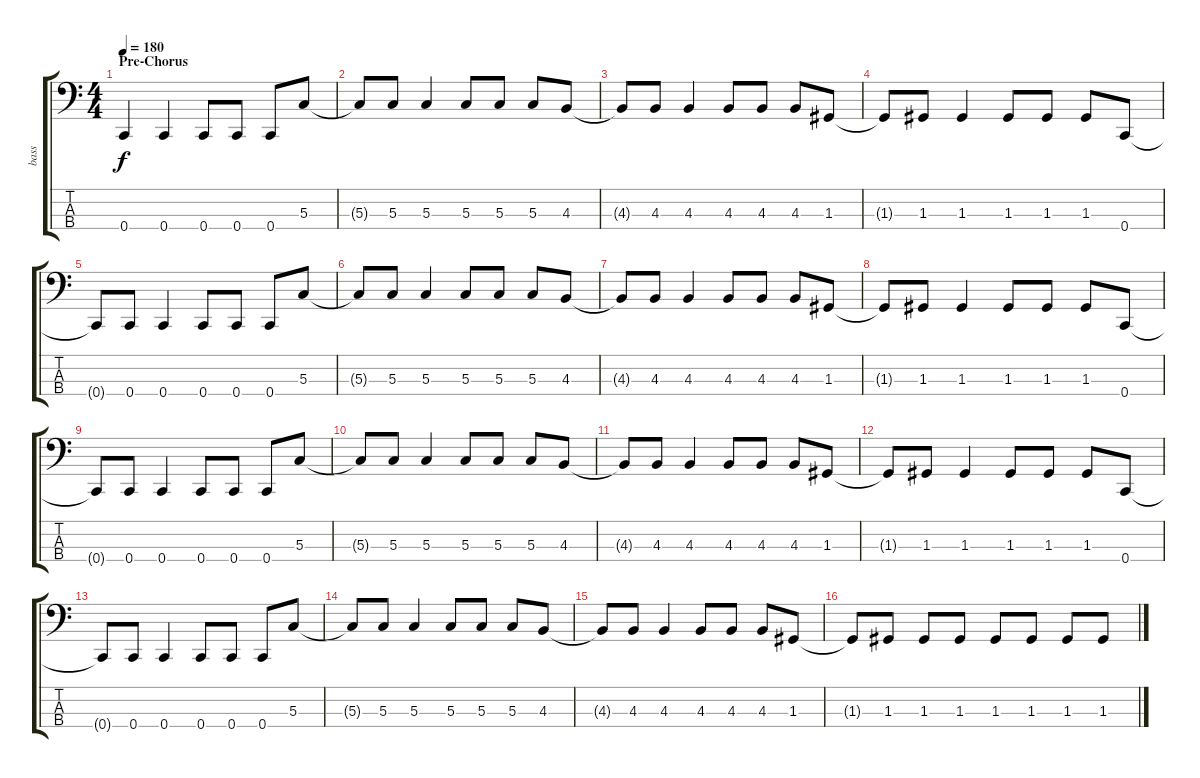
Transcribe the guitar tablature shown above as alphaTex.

\track ("bass" "bass") {instrument electricbasspick}
\staff {score tabs}
\tuning (F2 C2 G1 C1) {hide}
\ts (4 4)
\section ("" "Pre-Chorus")
\tempo 180
\clef f4
\ks c
0.4.4{dy f} 0.4.4 0.4.8 0.4.8 0.4.8 5.3.8 |
5.3{t}.8 5.3.8 5.3.4 5.3.8 5.3.8 5.3.8 4.3.8 |
4.3{t}.8 4.3.8 4.3.4 4.3.8 4.3.8 4.3.8 1.3.8 |
1.3{t}.8 1.3.8 1.3.4 1.3.8 1.3.8 1.3.8 0.4.8 |
0.4{t}.8 0.4.8 0.4.4 0.4.8 0.4.8 0.4.8 5.3.8 |
5.3{t}.8 5.3.8 5.3.4 5.3.8 5.3.8 5.3.8 4.3.8 |
4.3{t}.8 4.3.8 4.3.4 4.3.8 4.3.8 4.3.8 1.3.8 |
1.3{t}.8 1.3.8 1.3.4 1.3.8 1.3.8 1.3.8 0.4.8 |
0.4{t}.8 0.4.8 0.4.4 0.4.8 0.4.8 0.4.8 5.3.8 |
5.3{t}.8 5.3.8 5.3.4 5.3.8 5.3.8 5.3.8 4.3.8 |
4.3{t}.8 4.3.8 4.3.4 4.3.8 4.3.8 4.3.8 1.3.8 |
1.3{t}.8 1.3.8 1.3.4 1.3.8 1.3.8 1.3.8 0.4.8 |
0.4{t}.8 0.4.8 0.4.4 0.4.8 0.4.8 0.4.8 5.3.8 |
5.3{t}.8 5.3.8 5.3.4 5.3.8 5.3.8 5.3.8 4.3.8 |
4.3{t}.8 4.3.8 4.3.4 4.3.8 4.3.8 4.3.8 1.3.8 |
1.3{t}.8 1.3.8 1.3.8 1.3.8 1.3.8 1.3.8 1.3.8 1.3.8
